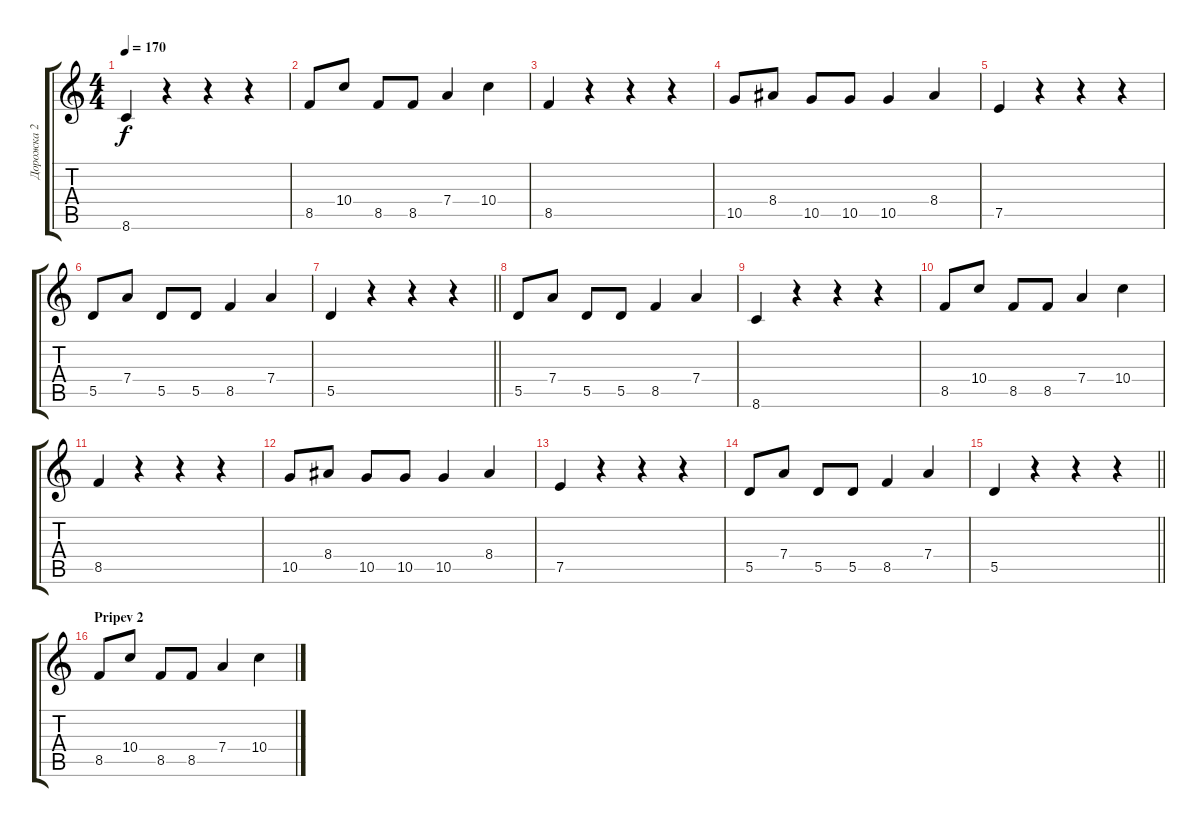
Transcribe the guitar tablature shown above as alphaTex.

\track ("Дорожка 2" "Дорожка 2") {instrument acousticguitarsteel}
\staff {score tabs}
\tuning (E4 B3 G3 D3 A2 E2) {hide}
\ts (4 4)
\tempo 170
\clef g2
\ks c
8.6.4{dy f} r.4 r.4 r.4 |
8.5.8 10.4.8 8.5.8 8.5.8 7.4.4 10.4.4 |
8.5.4 r.4 r.4 r.4 |
10.5.8 8.4.8 10.5.8 10.5.8 10.5.4 8.4.4 |
7.5.4 r.4 r.4 r.4 |
5.5.8 7.4.8 5.5.8 5.5.8 8.5.4 7.4.4 |
\barLineRight lightlight
5.5.4 r.4 r.4 r.4 |
5.5.8 7.4.8 5.5.8 5.5.8 8.5.4 7.4.4 |
8.6.4 r.4 r.4 r.4 |
8.5.8 10.4.8 8.5.8 8.5.8 7.4.4 10.4.4 |
8.5.4 r.4 r.4 r.4 |
10.5.8 8.4.8 10.5.8 10.5.8 10.5.4 8.4.4 |
7.5.4 r.4 r.4 r.4 |
5.5.8 7.4.8 5.5.8 5.5.8 8.5.4 7.4.4 |
\barLineRight lightlight
5.5.4 r.4 r.4 r.4 |
\section ("" "Pripev 2")
8.5.8 10.4.8 8.5.8 8.5.8 7.4.4 10.4.4
